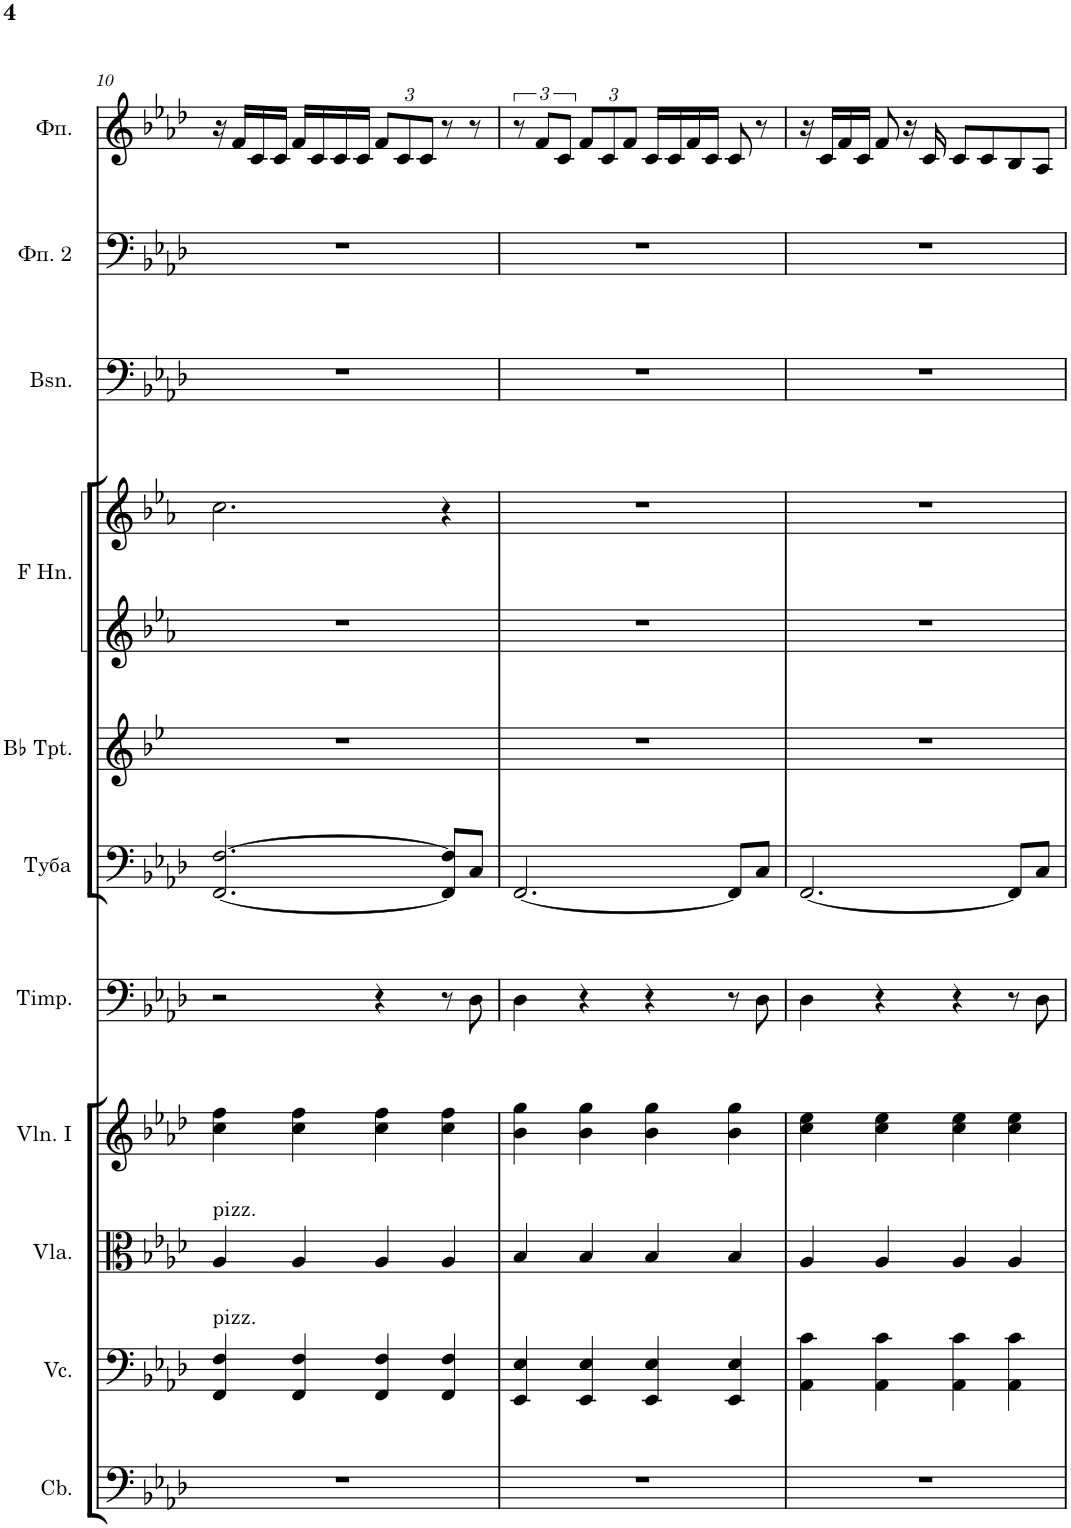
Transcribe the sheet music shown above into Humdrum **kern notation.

**kern	**kern	**kern	**kern	**kern	**kern	**kern	**kern	**kern	**kern	**kern	**kern
*part11	*part10	*part9	*part8	*part7	*part6	*part5	*part4	*part4	*part3	*part2	*part1
*staff12	*staff11	*staff10	*staff9	*staff8	*staff7	*staff6	*staff5	*staff4	*staff3	*staff2	*staff1
*I"Contrabasses	*I"Violoncellos	*I"Violas	*I"Violins I	*I"Timpani	*I"Туба	*I"Trumpets in Bb	*I"Horns in F	*	*I"Bassoons	*I"Фортепиано 2	*I"Фортепиано
*I'Cb.	*I'Vc.	*I'Vla.	*I'Vln. I	*I'Timp.	*	*	*	*	*I'Bsn.	*	*
!!LO:PB:g=z
*clefF4	*clefF4	*clefC3	*clefG2	*clefF4	*clefF4	*clefG2	*clefG2	*clefG2	*clefF4	*clefF4	*clefG2
*Trd7c12	*	*	*	*	*	*Trd1c2	*Trd4c7	*Trd4c7	*	*	*
*k[b-e-a-d-]	*k[b-e-a-d-]	*k[b-e-a-d-]	*k[b-e-a-d-]	*k[b-e-a-d-]	*k[b-e-a-d-]	*k[b-e-]	*k[b-e-a-]	*k[b-e-a-]	*k[b-e-a-d-]	*k[b-e-a-d-]	*k[b-e-a-d-]
*M4/4	*M4/4	*M4/4	*M4/4	*M4/4	*M4/4	*M4/4	*M4/4	*M4/4	*M4/4	*M4/4	*M4/4
=10	=10	=10	=10	=10	=10	=10	=10	=10	=10	=10	=10
!	!	!LO:TX:a:t=pizz.	!	!	!	!	!	!	!	!	!
!	!LO:TX:a:t=pizz.	!	!	!	!	!	!	!	!	!	!
1r	4FF/ 4F/	4A-/	4cc\ 4ff\	2r	[2.FF/ [2.F/	1r	1r	2.cc\	1r	1r	16r
.	.	.	.	.	.	.	.	.	.	.	16f/LL
.	.	.	.	.	.	.	.	.	.	.	16c/
.	.	.	.	.	.	.	.	.	.	.	16c/JJ
.	4FF/ 4F/	4A-/	4cc\ 4ff\	.	.	.	.	.	.	.	16f/LL
.	.	.	.	.	.	.	.	.	.	.	16c/
.	.	.	.	.	.	.	.	.	.	.	16c/
.	.	.	.	.	.	.	.	.	.	.	16c/JJ
*	*	*	*	*	*	*	*	*	*	*	*Xbrackettup
.	4FF/ 4F/	4A-/	4cc\ 4ff\	4r	.	.	.	.	.	.	12f/L
.	.	.	.	.	.	.	.	.	.	.	12c/
.	.	.	.	.	.	.	.	.	.	.	12c/J
.	4FF/ 4F/	4A-/	4cc\ 4ff\	8r	8FF/] 8F/]L	.	.	4r	.	.	8r
.	.	.	.	8D-\	8C/J	.	.	.	.	.	8r
=11	=11	=11	=11	=11	=11	=11	=11	=11	=11	=11	=11
*	*	*	*	*	*	*	*	*	*	*	*brackettup
1r	4EE-/ 4E-/	4B-/	4b-\ 4gg\	4D-\	[2.FF/	1r	1r	1r	1r	1r	12r
.	.	.	.	.	.	.	.	.	.	.	12f/L
.	.	.	.	.	.	.	.	.	.	.	12c/J
*	*	*	*	*	*	*	*	*	*	*	*Xbrackettup
.	4EE-/ 4E-/	4B-/	4b-\ 4gg\	4r	.	.	.	.	.	.	12f/L
.	.	.	.	.	.	.	.	.	.	.	12c/
.	.	.	.	.	.	.	.	.	.	.	12f/J
.	4EE-/ 4E-/	4B-/	4b-\ 4gg\	4r	.	.	.	.	.	.	16c/LL
.	.	.	.	.	.	.	.	.	.	.	16c/
.	.	.	.	.	.	.	.	.	.	.	16f/
.	.	.	.	.	.	.	.	.	.	.	16c/JJ
.	4EE-/ 4E-/	4B-/	4b-\ 4gg\	8r	8FF/L]	.	.	.	.	.	8c/
.	.	.	.	8D-\	8C/J	.	.	.	.	.	8r
=12	=12	=12	=12	=12	=12	=12	=12	=12	=12	=12	=12
1r	4AA-\ 4c\	4A-/	4cc\ 4ee-\	4D-\	[2.FF/	1r	1r	1r	1r	1r	16r
.	.	.	.	.	.	.	.	.	.	.	16c/LL
.	.	.	.	.	.	.	.	.	.	.	16f/
.	.	.	.	.	.	.	.	.	.	.	16c/JJ
.	4AA-\ 4c\	4A-/	4cc\ 4ee-\	4r	.	.	.	.	.	.	8f/
.	.	.	.	.	.	.	.	.	.	.	16r
.	.	.	.	.	.	.	.	.	.	.	16c/
.	4AA-\ 4c\	4A-/	4cc\ 4ee-\	4r	.	.	.	.	.	.	8c/L
.	.	.	.	.	.	.	.	.	.	.	8c/
.	4AA-\ 4c\	4A-/	4cc\ 4ee-\	8r	8FF/L]	.	.	.	.	.	8B-/
.	.	.	.	8D-\	8C/J	.	.	.	.	.	8A-/J
=	=	=	=	=	=	=	=	=	=	=	=
*-	*-	*-	*-	*-	*-	*-	*-	*-	*-	*-	*-
